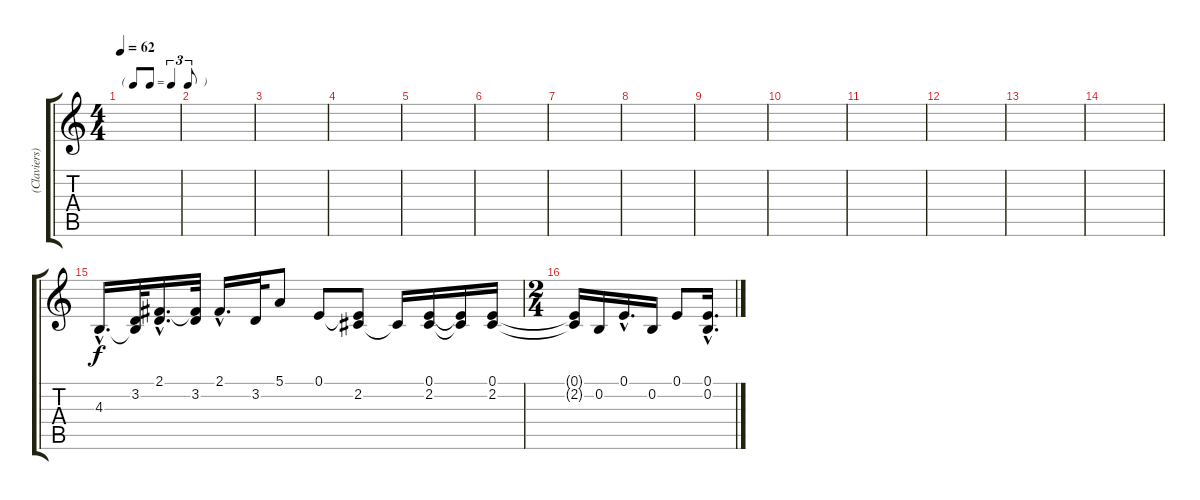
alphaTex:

\track ("(Claviers) " "(Claviers)") {instrument vibraphone}
\staff {score tabs}
\tuning (E4 B3 G3 D3 A2 E2) {hide}
\ts (4 4)
\tf triplet8th
\tempo 62
\clef g2
\ks c
|
|
|
|
|
|
|
|
|
|
|
|
|
|
4.3{hac}.16{d instrument electricpiano1} (3.2 4.3{t}).32 (2.1{hac} 3.2{hac t}).16{d} (2.1{t} 3.2).32 2.1{hac}.16{d} 3.2.32 5.1.8 0.1.8 (0.1{t} 2.2).8 2.2{t}.16 (0.1 2.2).16 (0.1{t} 2.2{t}).16 (0.1 2.2).16 |
\ts (2 4)
(0.1{t} 2.2{t}).16 0.2.16 0.1{hac}.16{d} 0.2.16 0.1.8 (0.1{hac} 0.2{hac}).16{d}
